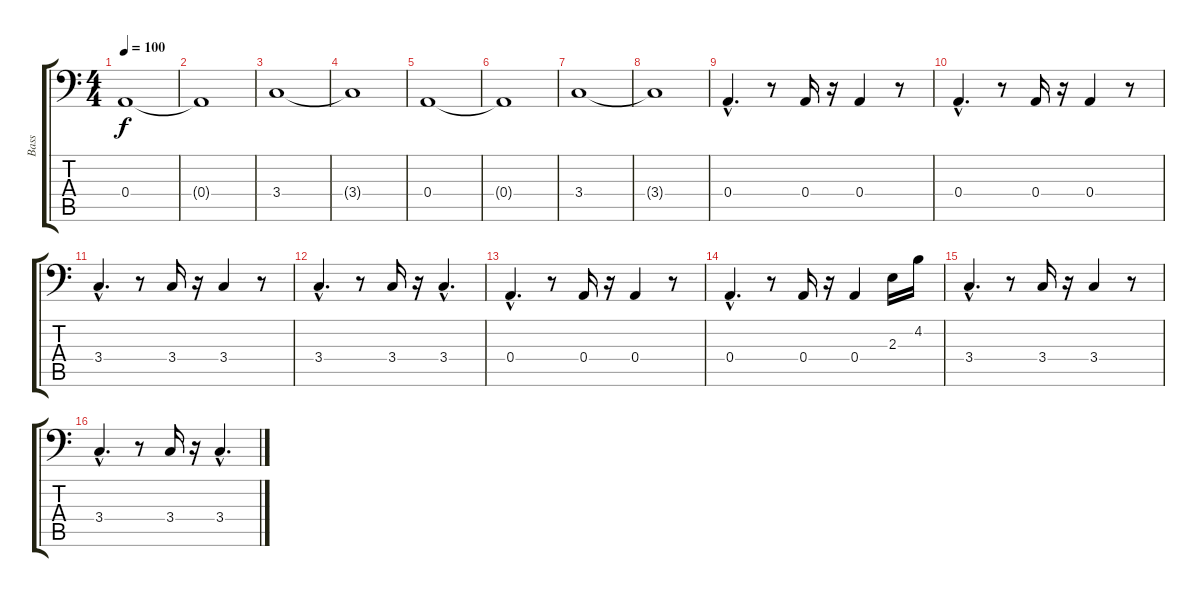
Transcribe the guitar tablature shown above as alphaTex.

\track ("Bass" "Bass") {instrument fretlessbass}
\staff {score tabs}
\tuning (C3 G2 D2 A1 E1 B0) {hide}
\ts (4 4)
\tempo 100
\clef f4
\ks c
0.4.1{dy f instrument fretlessbass} |
0.4{t}.1 |
3.4.1 |
3.4{t}.1 |
0.4.1 |
0.4{t}.1 |
3.4.1 |
3.4{t}.1 |
0.4{hac}.4{d} r.8 0.4.16 r.16 0.4.4 r.8 |
0.4{hac}.4{d} r.8 0.4.16 r.16 0.4.4 r.8 |
3.4{hac}.4{d} r.8 3.4.16 r.16 3.4.4 r.8 |
3.4{hac}.4{d} r.8 3.4.16 r.16 3.4{hac}.4{d} |
0.4{hac}.4{d} r.8 0.4.16 r.16 0.4.4 r.8 |
0.4{hac}.4{d} r.8 0.4.16 r.16 0.4.4 2.3.16 4.2.16 |
3.4{hac}.4{d} r.8 3.4.16 r.16 3.4.4 r.8 |
3.4{hac}.4{d} r.8 3.4.16 r.16 3.4{hac}.4{d}
